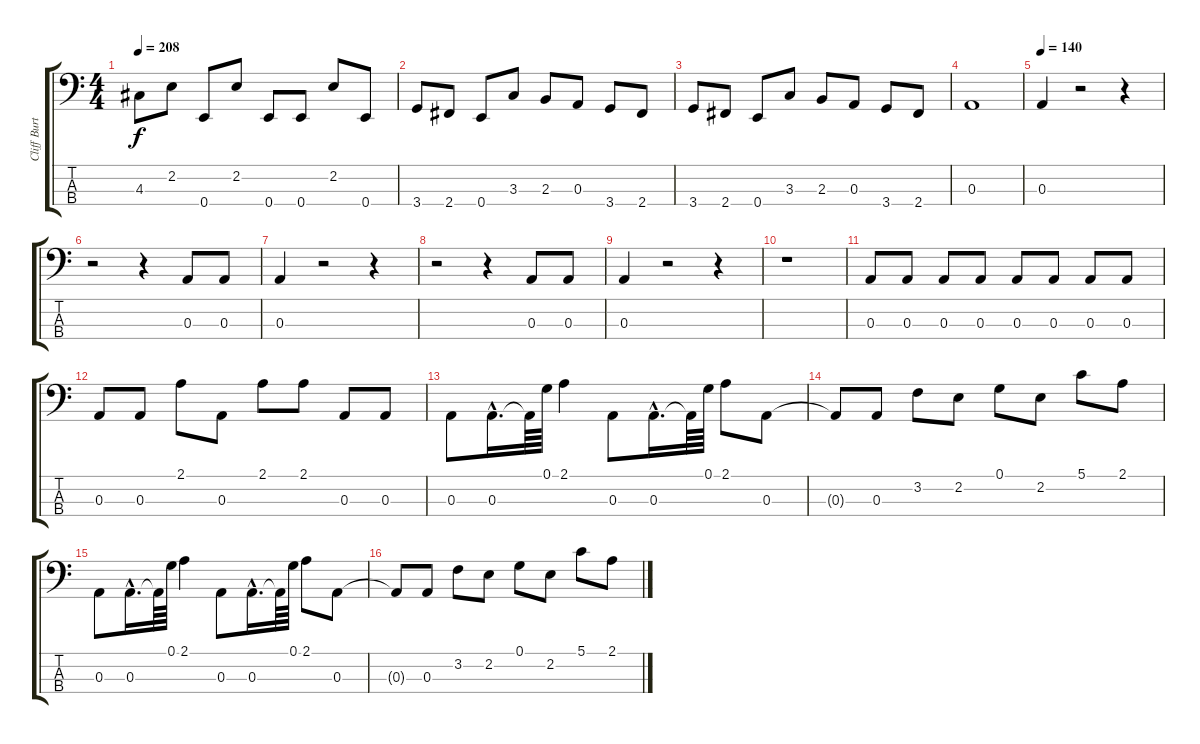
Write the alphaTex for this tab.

\track ("Cliff Burton" "Cliff Burt") {instrument electricbassfinger}
\staff {score tabs}
\tuning (G2 D2 A1 E1) {hide}
\ts (4 4)
\tempo 208
\clef f4
\ks c
4.3.8{dy f} 2.2.8 0.4.8 2.2.8 0.4.8 0.4.8 2.2.8 0.4.8 |
3.4.8 2.4.8 0.4.8 3.3.8 2.3.8 0.3.8 3.4.8 2.4.8 |
3.4.8 2.4.8 0.4.8 3.3.8 2.3.8 0.3.8 3.4.8 2.4.8 |
0.3.1 |
\tempo 140
0.3.4 r.2 r.4 |
r.2 r.4 0.3.8 0.3.8 |
0.3.4 r.2 r.4 |
r.2 r.4 0.3.8 0.3.8 |
0.3.4 r.2 r.4 |
r.1 |
0.3.8 0.3.8 0.3.8 0.3.8 0.3.8 0.3.8 0.3.8 0.3.8 |
0.3.8 0.3.8 2.1.8 0.3.8 2.1.8 2.1.8 0.3.8 0.3.8 |
0.3.8 0.3{hac}.16{d} 0.3{t}.64 0.1.64 2.1.4 0.3.8 0.3{hac}.16{d} 0.3{t}.64 0.1.64 2.1.8 0.3.8 |
0.3{t}.8 0.3.8 3.2.8 2.2.8 0.1.8 2.2.8 5.1.8 2.1.8 |
0.3.8 0.3{hac}.16{d} 0.3{t}.64 0.1.64 2.1.4 0.3.8 0.3{hac}.16{d} 0.3{t}.64 0.1.64 2.1.8 0.3.8 |
0.3{t}.8 0.3.8 3.2.8 2.2.8 0.1.8 2.2.8 5.1.8 2.1.8
